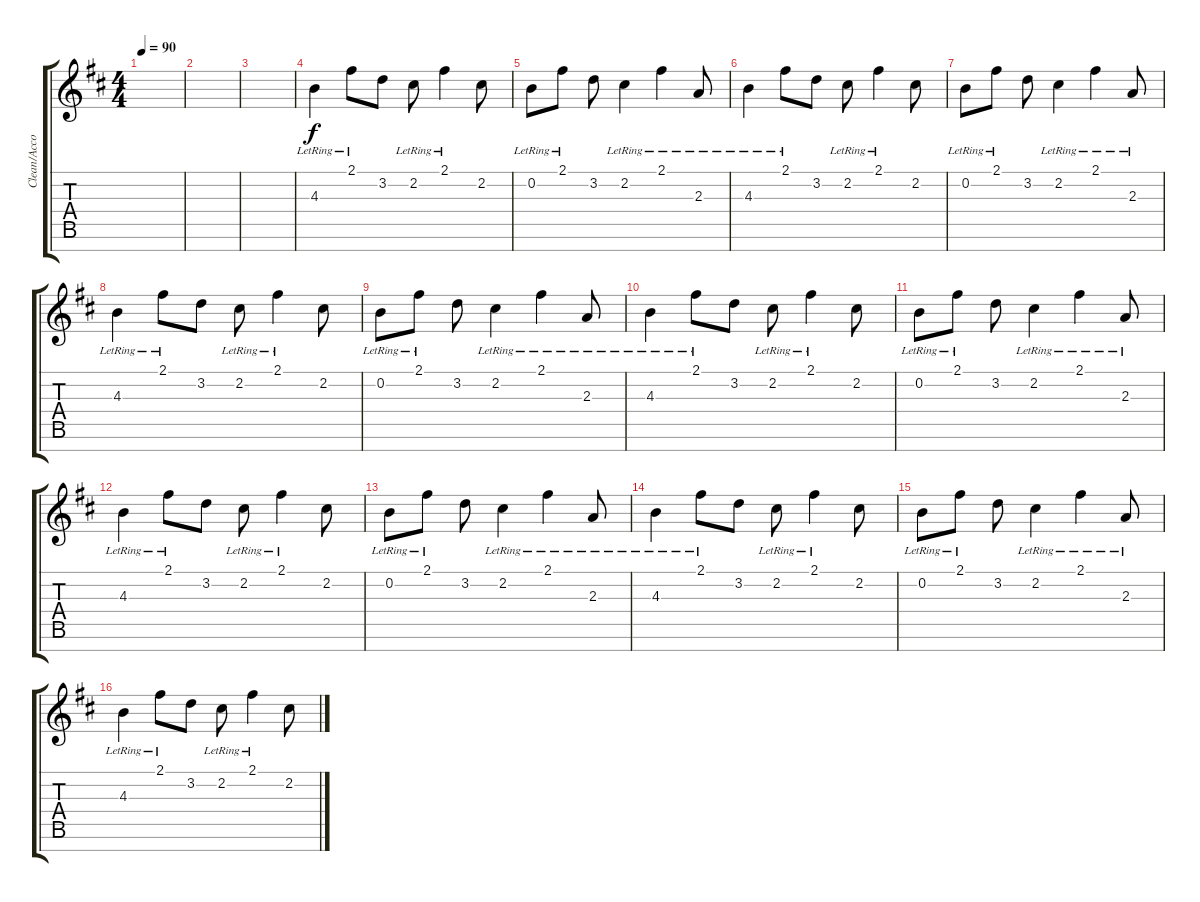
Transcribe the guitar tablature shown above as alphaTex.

\track ("Clean/Accoustic Guitar" "Clean/Acco") {instrument electricguitarclean}
\staff {score tabs}
\tuning (E4 B3 G3 D3 A2 E2 B1) {hide}
\ts (4 4)
\tempo 90
\clef g2
\ks bminor
|
|
|
4.3{lr}.4{instrument acousticguitarsteel} 2.1{lr}.8 3.2.8 2.2{lr}.8 2.1{lr}.4 2.2.8 |
0.2{lr}.8 2.1{lr}.8 3.2.8 2.2{lr}.4 2.1{lr}.4 2.3{lr}.8 |
4.3{lr}.4 2.1{lr}.8 3.2.8 2.2{lr}.8 2.1{lr}.4 2.2.8 |
0.2{lr}.8 2.1{lr}.8 3.2.8 2.2{lr}.4 2.1{lr}.4 2.3{lr}.8 |
4.3{lr}.4 2.1{lr}.8 3.2.8 2.2{lr}.8 2.1{lr}.4 2.2.8 |
0.2{lr}.8 2.1{lr}.8 3.2.8 2.2{lr}.4 2.1{lr}.4 2.3{lr}.8 |
4.3{lr}.4 2.1{lr}.8 3.2.8 2.2{lr}.8 2.1{lr}.4 2.2.8 |
0.2{lr}.8 2.1{lr}.8 3.2.8 2.2{lr}.4 2.1{lr}.4 2.3{lr}.8 |
4.3{lr}.4 2.1{lr}.8 3.2.8 2.2{lr}.8 2.1{lr}.4 2.2.8 |
0.2{lr}.8 2.1{lr}.8 3.2.8 2.2{lr}.4 2.1{lr}.4 2.3{lr}.8 |
4.3{lr}.4 2.1{lr}.8 3.2.8 2.2{lr}.8 2.1{lr}.4 2.2.8 |
0.2{lr}.8 2.1{lr}.8 3.2.8 2.2{lr}.4 2.1{lr}.4 2.3{lr}.8 |
4.3{lr}.4{volume 10} 2.1{lr}.8 3.2.8 2.2{lr}.8 2.1{lr}.4 2.2.8
